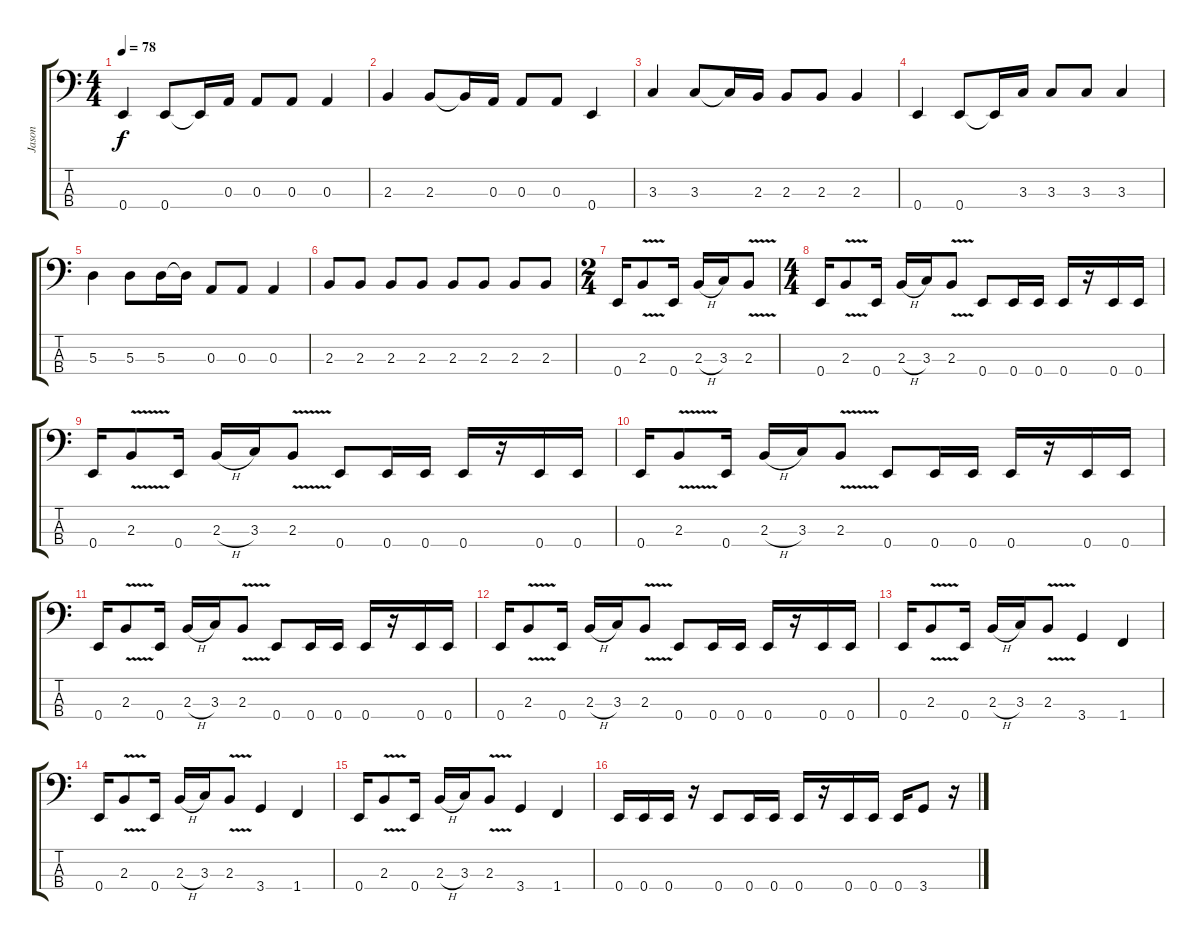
\track ("Jason" "Jason") {instrument electricbasspick}
\staff {score tabs}
\tuning (G2 D2 A1 E1) {hide}
\ts (4 4)
\tempo 78
\clef f4
\ks c
0.4.4{dy f} 0.4.8 0.4{t}.16 0.3.16 0.3.8 0.3.8 0.3.4 |
2.3.4 2.3.8 2.3{t}.16 0.3.16 0.3.8 0.3.8 0.4.4 |
3.3.4 3.3.8 3.3{t}.16 2.3.16 2.3.8 2.3.8 2.3.4 |
0.4.4 0.4.8 0.4{t}.16 3.3.16 3.3.8 3.3.8 3.3.4 |
5.3.4 5.3.8 5.3.16 5.3{t}.16 0.3.8 0.3.8 0.3.4 |
2.3.8 2.3.8 2.3.8 2.3.8 2.3.8 2.3.8 2.3.8 2.3.8 |
\ts (2 4)
0.4.16 2.3{v}.8 0.4.16 2.3{h}.16 3.3.16 2.3{v}.8 |
\ts (4 4)
0.4.16 2.3{v}.8 0.4.16 2.3{h}.16 3.3.16 2.3{v}.8 0.4.8 0.4.16 0.4.16 0.4.16 r.16 0.4.16 0.4.16 |
0.4.16 2.3{v}.8 0.4.16 2.3{h}.16 3.3.16 2.3{v}.8 0.4.8 0.4.16 0.4.16 0.4.16 r.16 0.4.16 0.4.16 |
0.4.16 2.3{v}.8 0.4.16 2.3{h}.16 3.3.16 2.3{v}.8 0.4.8 0.4.16 0.4.16 0.4.16 r.16 0.4.16 0.4.16 |
0.4.16 2.3{v}.8 0.4.16 2.3{h}.16 3.3.16 2.3{v}.8 0.4.8 0.4.16 0.4.16 0.4.16 r.16 0.4.16 0.4.16 |
0.4.16 2.3{v}.8 0.4.16 2.3{h}.16 3.3.16 2.3{v}.8 0.4.8 0.4.16 0.4.16 0.4.16 r.16 0.4.16 0.4.16 |
0.4.16 2.3{v}.8 0.4.16 2.3{h}.16 3.3.16 2.3{v}.8 3.4.4 1.4.4 |
0.4.16 2.3{v}.8 0.4.16 2.3{h}.16 3.3.16 2.3{v}.8 3.4.4 1.4.4 |
0.4.16 2.3{v}.8 0.4.16 2.3{h}.16 3.3.16 2.3{v}.8 3.4.4 1.4.4 |
0.4.16 0.4.16 0.4.16 r.16 0.4.8 0.4.16 0.4.16 0.4.16 r.16 0.4.16 0.4.16 0.4.16 3.4.8 r.16
